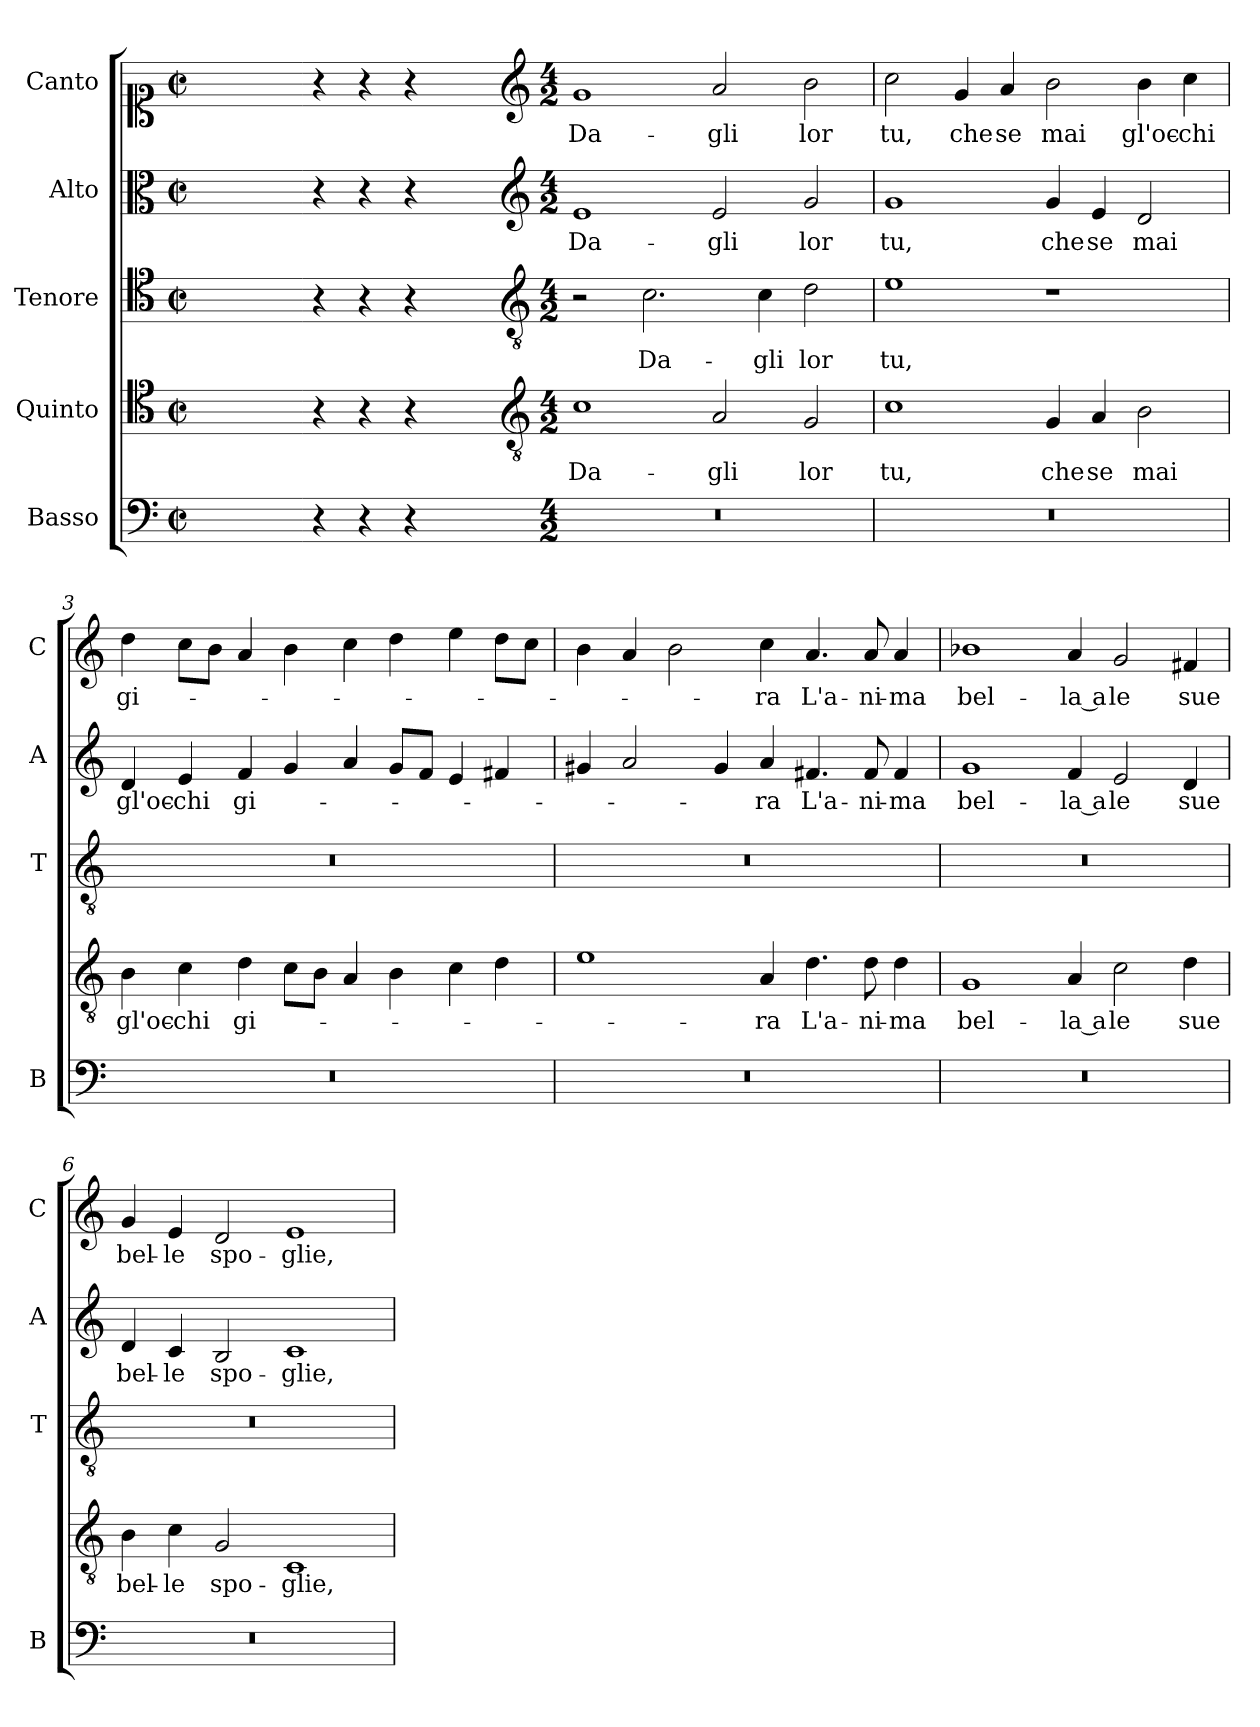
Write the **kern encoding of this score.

**kern	**kern	**text	**kern	**text	**kern	**text	**kern	**text
*part5	*part4	*part4	*part3	*part3	*part2	*part2	*part1	*part1
*staff5	*staff4	*staff4	*staff3	*staff3	*staff2	*staff2	*staff1	*staff1
*I"Basso	*I"Quinto	*	*I"Tenore	*	*I"Alto	*	*I"Canto	*
*I'B	*	*	*I'T	*	*I'A	*	*I'C	*
*clefF4	*clefC4	*	*clefC4	*	*clefC3	*	*clefC1	*
*k[]	*k[]	*	*k[]	*	*k[]	*	*k[]	*
*C:	*C:	*	*C:	*	*C:	*	*C:	*
*M2/2	*M2/2	*	*M2/2	*	*M2/2	*	*M2/2	*
*met(c|)	*met(c|)	*	*met(c|)	*	*met(c|)	*	*met(c|)	*
=	=	=	=	=	=	=	=	=
1ryy	1ryy	.	1ryy	.	1ryy	.	1ryy	.
=1X-	=1X-	=1X-	=1X-	=1X-	=1X-	=1X-	=1X-	=1X-
4r	4r	.	4r	.	4r	.	4r	.
4r	4r	.	4r	.	4r	.	4r	.
4r	4r	.	4r	.	4r	.	4r	.
4ryy	4ryy	.	4ryy	.	4ryy	.	4ryy	.
=1-	=1-	=1-	=1-	=1-	=1-	=1-	=1-	=1-
*	*clefGv2	*	*clefGv2	*	*clefG2	*	*clefG2	*
*M4/2	*M4/2	*	*M4/2	*	*M4/2	*	*M4/2	*
!	!	!LO:LY:b	!	!	!	!LO:LY:b	!	!LO:LY:b
0r	1c	Da-	2r	.	1e	Da-	1g	Da-
!	!	!	!	!LO:LY:b	!	!	!	!
.	.	.	2.c\	Da-	.	.	.	.
!	!	!LO:LY:b	!	!	!	!LO:LY:b	!	!LO:LY:b
.	2A/	-gli	.	.	2e/	-gli	2a/	-gli
!	!	!	!	!LO:LY:b	!	!	!	!
.	.	.	4c\	-gli	.	.	.	.
!	!	!LO:LY:b	!	!LO:LY:b	!	!LO:LY:b	!	!LO:LY:b
.	2G/	lor	2d\	lor	2g/	lor	2b\	lor
=2	=2	=2	=2	=2	=2	=2	=2	=2
!	!	!LO:LY:b	!	!LO:LY:b	!	!LO:LY:b	!	!LO:LY:b
0r	1c	tu,	1e	tu,	1g	tu,	2cc\	tu,
!	!	!	!	!	!	!	!	!LO:LY:b
.	.	.	.	.	.	.	4g/	che
!	!	!	!	!	!	!	!	!LO:LY:b
.	.	.	.	.	.	.	4a/	se
!	!	!LO:LY:b	!	!	!	!LO:LY:b	!	!LO:LY:b
.	4G/	che	1r	.	4g/	che	2b\	mai
!	!	!LO:LY:b	!	!	!	!LO:LY:b	!	!
.	4A/	se	.	.	4e/	se	.	.
!	!	!LO:LY:b	!	!	!	!LO:LY:b	!	!LO:LY:b
.	2B\	mai	.	.	2d/	mai	4b\	gl'oc-
!	!	!	!	!	!	!	!	!LO:LY:b
.	.	.	.	.	.	.	4cc\	-chi
=3	=3	=3	=3	=3	=3	=3	=3	=3
!	!	!LO:LY:b	!	!	!	!LO:LY:b	!	!LO:LY:b
0r	4B\	gl'oc-	0r	.	4d/	gl'oc-	4dd\	gi-
!	!	!LO:LY:b	!	!	!	!LO:LY:b	!	!
.	4c\	-chi	.	.	4e/	-chi	8cc\L	.
.	.	.	.	.	.	.	8b\J	.
!	!	!LO:LY:b	!	!	!	!LO:LY:b	!	!
.	4d\	gi-	.	.	4f/	gi-	4a/	.
.	8c\L	.	.	.	4g/	.	4b\	.
.	8B\J	.	.	.	.	.	.	.
.	4A/	.	.	.	4a/	.	4cc\	.
.	4B\	.	.	.	8g/L	.	4dd\	.
.	.	.	.	.	8f/J	.	.	.
.	4c\	.	.	.	4e/	.	4ee\	.
.	4d\	.	.	.	4f#X/	.	8dd\L	.
.	.	.	.	.	.	.	8cc\J	.
=4	=4	=4	=4	=4	=4	=4	=4	=4
0r	1e	.	0r	.	4g#X/	.	4b\	.
.	.	.	.	.	2a/	.	4a/	.
.	.	.	.	.	.	.	2b\	.
.	.	.	.	.	4g#/	.	.	.
!	!	!LO:LY:b	!	!	!	!LO:LY:b	!	!LO:LY:b
.	4A/	-ra	.	.	4a/	-ra	4cc\	-ra
!	!	!LO:LY:b	!	!	!	!LO:LY:b	!	!LO:LY:b
.	4.d\	L'a-	.	.	4.f#X/	L'a-	4.a/	L'a-
!	!	!LO:LY:b	!	!	!	!LO:LY:b	!	!LO:LY:b
.	8d\	-ni-	.	.	8f#/	-ni-	8a/	-ni-
!	!	!LO:LY:b	!	!	!	!LO:LY:b	!	!LO:LY:b
.	4d\	-ma	.	.	4f#/	-ma	4a/	-ma
!!LO:LB:g=z
=5	=5	=5	=5	=5	=5	=5	=5	=5
!	!	!LO:LY:b	!	!	!	!LO:LY:b	!	!LO:LY:b
0r	1G	bel-	0r	.	1g	bel-	1b-X	bel-
!	!	!LO:LY:b	!	!	!	!LO:LY:b	!	!LO:LY:b
.	4A/	-la a	.	.	4f/	-la a	4a/	-la a
!	!	!LO:LY:b	!	!	!	!LO:LY:b	!	!LO:LY:b
.	2c\	le	.	.	2e/	le	2g/	le
!	!	!LO:LY:b	!	!	!	!LO:LY:b	!	!LO:LY:b
.	4d\	sue	.	.	4d/	sue	4f#X/	sue
=6	=6	=6	=6	=6	=6	=6	=6	=6
!	!	!LO:LY:b	!	!	!	!LO:LY:b	!	!LO:LY:b
0r	4B\	bel-	0r	.	4d/	bel-	4g/	bel-
!	!	!LO:LY:b	!	!	!	!LO:LY:b	!	!LO:LY:b
.	4c\	-le	.	.	4c/	-le	4e/	-le
!	!	!LO:LY:b	!	!	!	!LO:LY:b	!	!LO:LY:b
.	2G/	spo-	.	.	2B/	spo-	2d/	spo-
!	!	!LO:LY:b	!	!	!	!LO:LY:b	!	!LO:LY:b
.	1C	-glie,	.	.	1c	-glie,	1e	-glie,
=	=	=	=	=	=	=	=	=
*-	*-	*-	*-	*-	*-	*-	*-	*-
